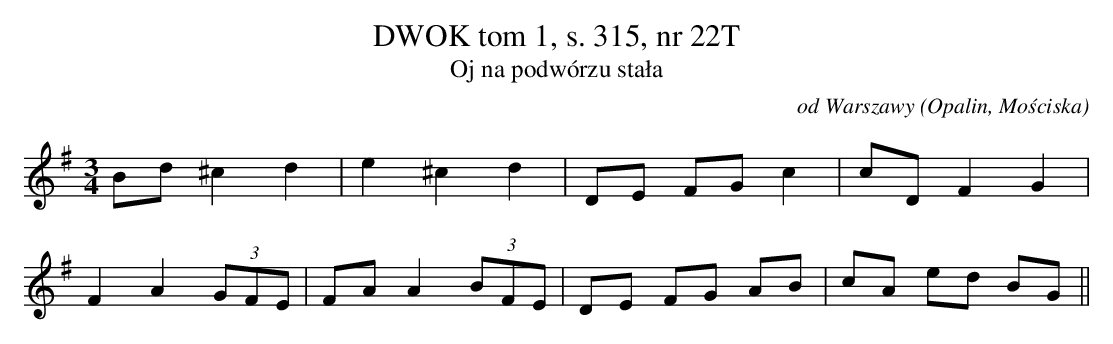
X:1
T: DWOK tom 1, s. 315, nr 22T
T: Oj na podwórzu stała
O: od Warszawy (Opalin, Mościska)
M: 3/4
L: 1/8
K: G
Bd^c2d2 | e2^c2d2 | DE FGc2 | cDF2G2 |
F2A2(3GFE | FA A2(3BFE | DE FG AB | cA ed BG||
